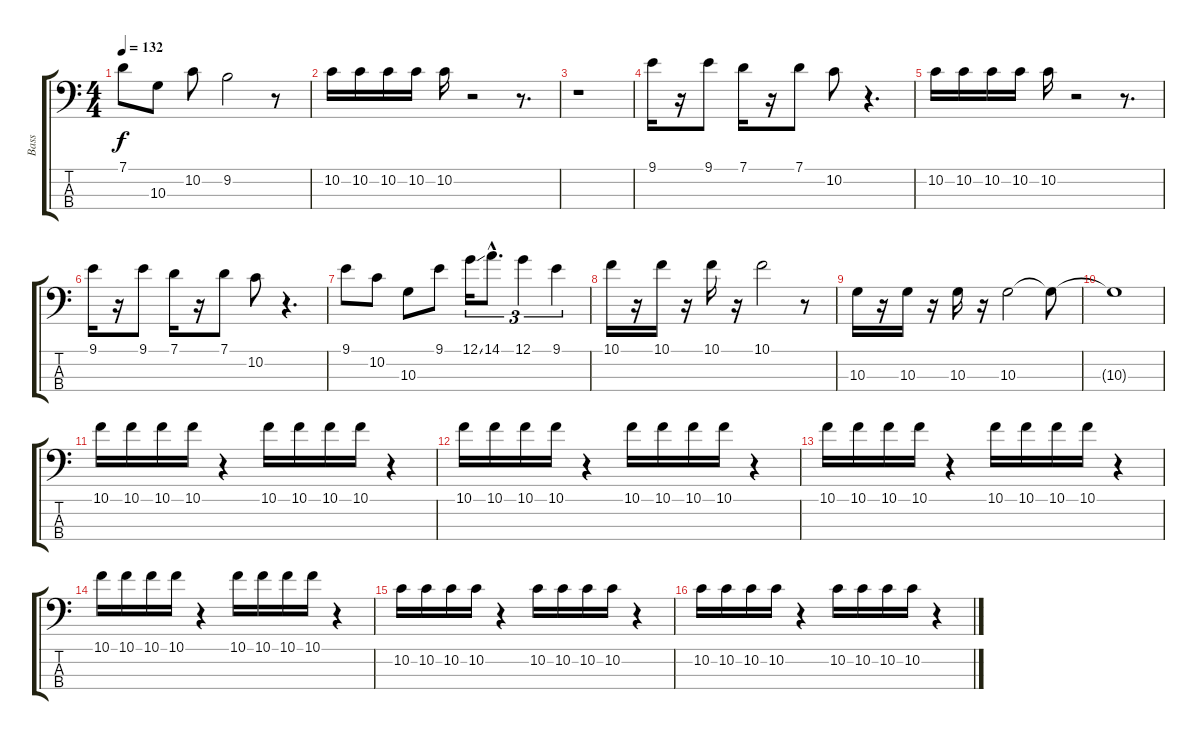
\track ("Bass" "Bass") {instrument electricbassfinger}
\staff {score tabs}
\tuning (G2 D2 A1 E1) {hide}
\ts (4 4)
\tempo 132
\clef f4
\ks c
7.1.8{dy f} 10.3.8 10.2.8 9.2.2 r.8 |
10.2.16 10.2.16 10.2.16 10.2.16 10.2.16 r.2 r.8{d} |
r.1 |
9.1.16 r.16 9.1.8 7.1.16 r.16 7.1.8 10.2.8 r.4{d} |
10.2.16 10.2.16 10.2.16 10.2.16 10.2.16 r.2 r.8{d} |
9.1.16 r.16 9.1.8 7.1.16 r.16 7.1.8 10.2.8 r.4{d} |
9.1.8 10.2.8 10.3.8 9.1.8 12.1{ss}.16{tu (3 2)} 14.1{hac}.8{d tu (3 2)} 12.1.4{tu (3 2)} 9.1.4{tu (3 2)} |
10.1.16 r.16 10.1.16 r.16 10.1.16 r.16 10.1.2 r.8 |
10.3.16 r.16 10.3.16 r.16 10.3.16 r.16 10.3.2 10.3{t}.8 |
10.3{t}.1 |
10.1.16 10.1.16 10.1.16 10.1.16 r.4 10.1.16 10.1.16 10.1.16 10.1.16 r.4 |
10.1.16 10.1.16 10.1.16 10.1.16 r.4 10.1.16 10.1.16 10.1.16 10.1.16 r.4 |
10.1.16 10.1.16 10.1.16 10.1.16 r.4 10.1.16 10.1.16 10.1.16 10.1.16 r.4 |
10.1.16 10.1.16 10.1.16 10.1.16 r.4 10.1.16 10.1.16 10.1.16 10.1.16 r.4 |
10.2.16 10.2.16 10.2.16 10.2.16 r.4 10.2.16 10.2.16 10.2.16 10.2.16 r.4 |
10.2.16 10.2.16 10.2.16 10.2.16 r.4 10.2.16 10.2.16 10.2.16 10.2.16 r.4
